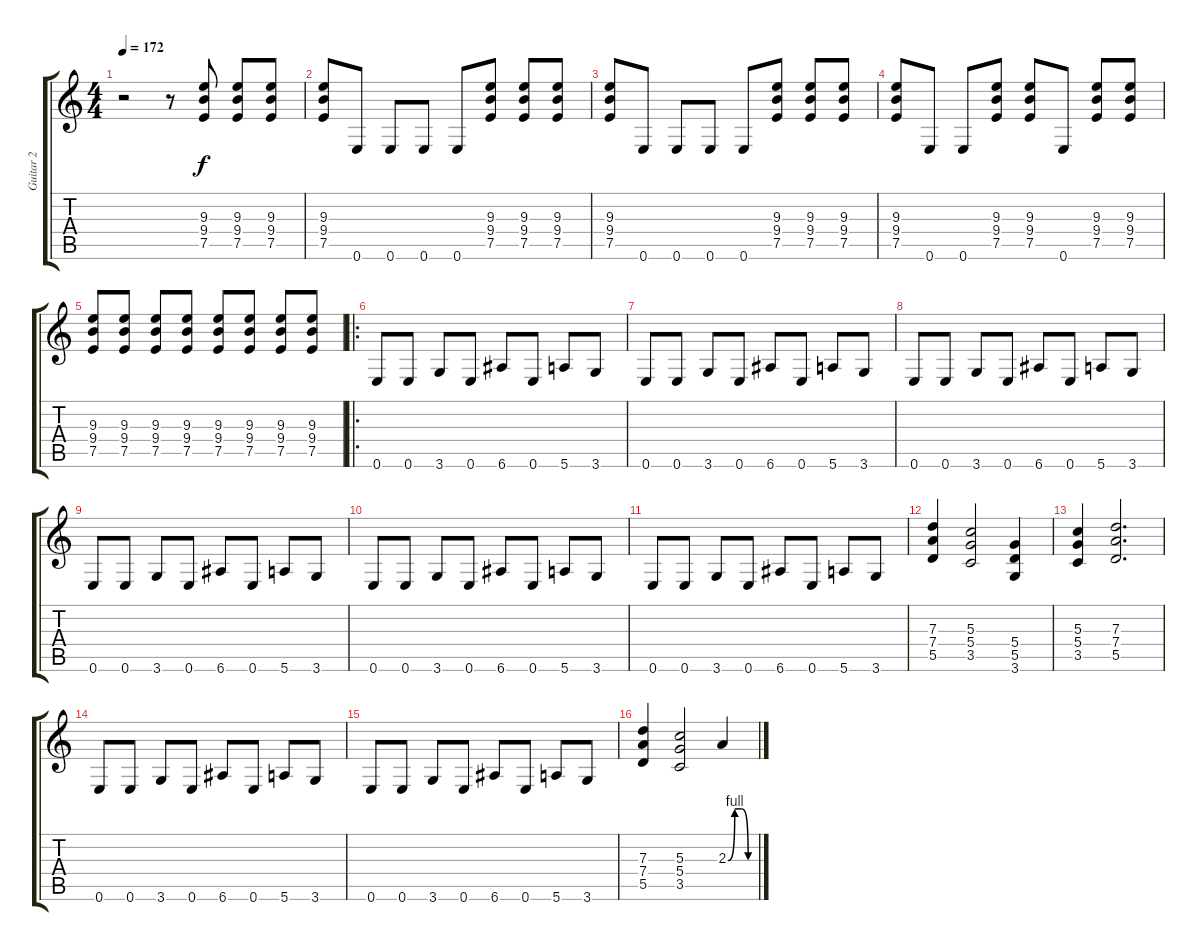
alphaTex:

\track ("Guitar 2" "Guitar 2") {instrument distortionguitar}
\staff {score tabs}
\tuning (E4 B3 G3 D3 A2 E2) {hide}
\ts (4 4)
\tempo 172
\clef g2
\ks c
r.2{dy f instrument distortionguitar} r.8 (9.3 9.4 7.5).8 (9.3 9.4 7.5).8 (9.3 9.4 7.5).8 |
(9.3 9.4 7.5).8 0.6.8 0.6.8 0.6.8 0.6.8 (9.3 9.4 7.5).8 (9.3 9.4 7.5).8 (9.3 9.4 7.5).8 |
(9.3 9.4 7.5).8 0.6.8 0.6.8 0.6.8 0.6.8 (9.3 9.4 7.5).8 (9.3 9.4 7.5).8 (9.3 9.4 7.5).8 |
(9.3 9.4 7.5).8 0.6.8 0.6.8 (9.3 9.4 7.5).8 (9.3 9.4 7.5).8 0.6.8 (9.3 9.4 7.5).8 (9.3 9.4 7.5).8 |
(9.3 9.4 7.5).8 (9.3 9.4 7.5).8 (9.3 9.4 7.5).8 (9.3 9.4 7.5).8 (9.3 9.4 7.5).8 (9.3 9.4 7.5).8 (9.3 9.4 7.5).8 (9.3 9.4 7.5).8 |
\ro
0.6.8 0.6.8 3.6.8 0.6.8 6.6.8 0.6.8 5.6.8 3.6.8 |
0.6.8 0.6.8 3.6.8 0.6.8 6.6.8 0.6.8 5.6.8 3.6.8 |
0.6.8 0.6.8 3.6.8 0.6.8 6.6.8 0.6.8 5.6.8 3.6.8 |
0.6.8 0.6.8 3.6.8 0.6.8 6.6.8 0.6.8 5.6.8 3.6.8 |
0.6.8 0.6.8 3.6.8 0.6.8 6.6.8 0.6.8 5.6.8 3.6.8 |
0.6.8 0.6.8 3.6.8 0.6.8 6.6.8 0.6.8 5.6.8 3.6.8 |
(7.3 7.4 5.5).4 (5.3 5.4 3.5).2 (5.4 5.5 3.6).4 |
(5.3 5.4 3.5).4 (7.3 7.4 5.5).2{d} |
0.6.8 0.6.8 3.6.8 0.6.8 6.6.8 0.6.8 5.6.8 3.6.8 |
0.6.8 0.6.8 3.6.8 0.6.8 6.6.8 0.6.8 5.6.8 3.6.8 |
(7.3 7.4 5.5).4 (5.3 5.4 3.5).2 2.3{be (custom 0 0 15 4 30 4 45 0 60 0)}.4
